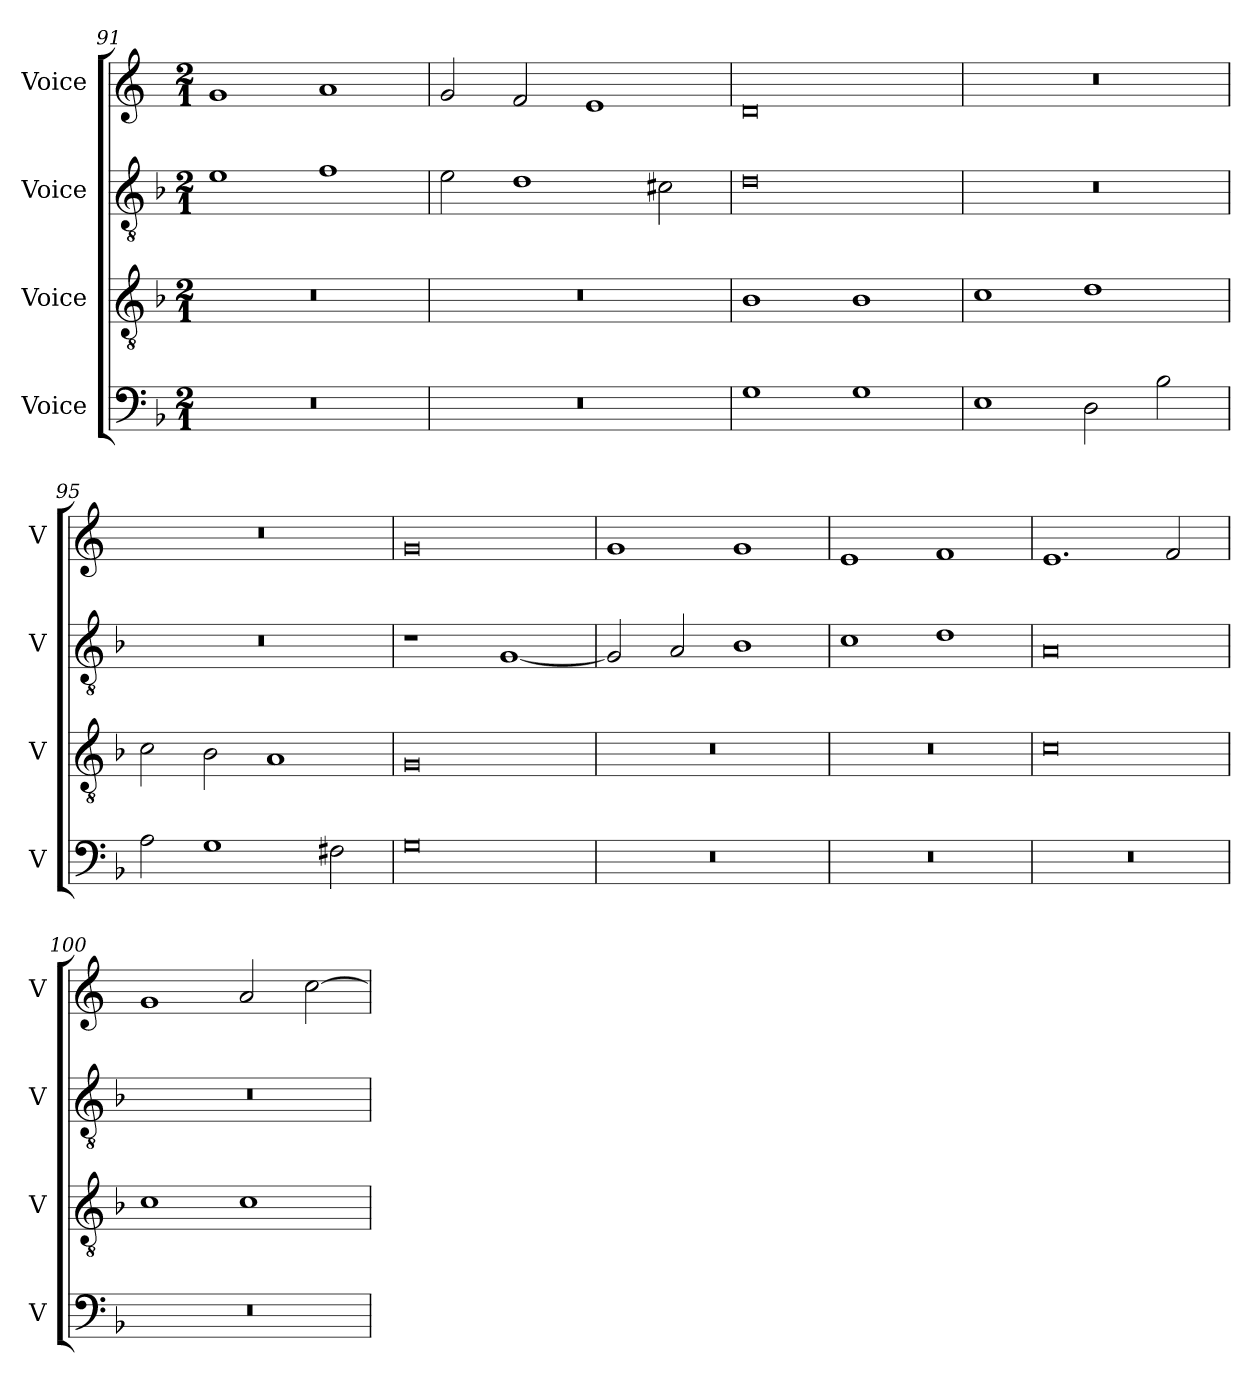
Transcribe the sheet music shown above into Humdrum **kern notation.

**kern	**kern	**kern	**kern
*part4	*part3	*part2	*part1
*staff4	*staff3	*staff2	*staff1
*I"Voice	*I"Voice	*I"Voice	*I"Voice
*I'V	*I'V	*I'V	*I'V
*clefF4	*clefGv2	*clefGv2	*clefG2
*k[b-]	*k[b-]	*k[b-]	*k[]
*M2/1	*M2/1	*M2/1	*M2/1
=91	=91	=91	=91
0r	0r	1e	1g
.	.	1f	1a
!!LO:LB:g=z
=92	=92	=92	=92
0r	0r	2e\	2g/
.	.	1d	2f/
.	.	.	1e
.	.	2c#X\	.
=93	=93	=93	=93
1G	1B-	0d	0d
1G	1B-	.	.
=94	=94	=94	=94
1E	1c	0r	0r
2D\	1d	.	.
2B-\	.	.	.
=95	=95	=95	=95
2A\	2c\	0r	0r
1G	2B-\	.	.
.	1A	.	.
2F#X\	.	.	.
!!LO:PB:g=z
=96	=96	=96	=96
0G	0G	1r	0g
.	.	[1G	.
=97	=97	=97	=97
0r	0r	2G/]	1g
.	.	2A/	.
.	.	1B-	1g
=98	=98	=98	=98
0r	0r	1c	1e
.	.	1d	1f
=99	=99	=99	=99
0r	0c	0A	1.e
.	.	.	2f/
=100	=100	=100	=100
0r	1c	0r	1g
.	1c	.	2a/
.	.	.	[2cc\
=	=	=	=
*-	*-	*-	*-
